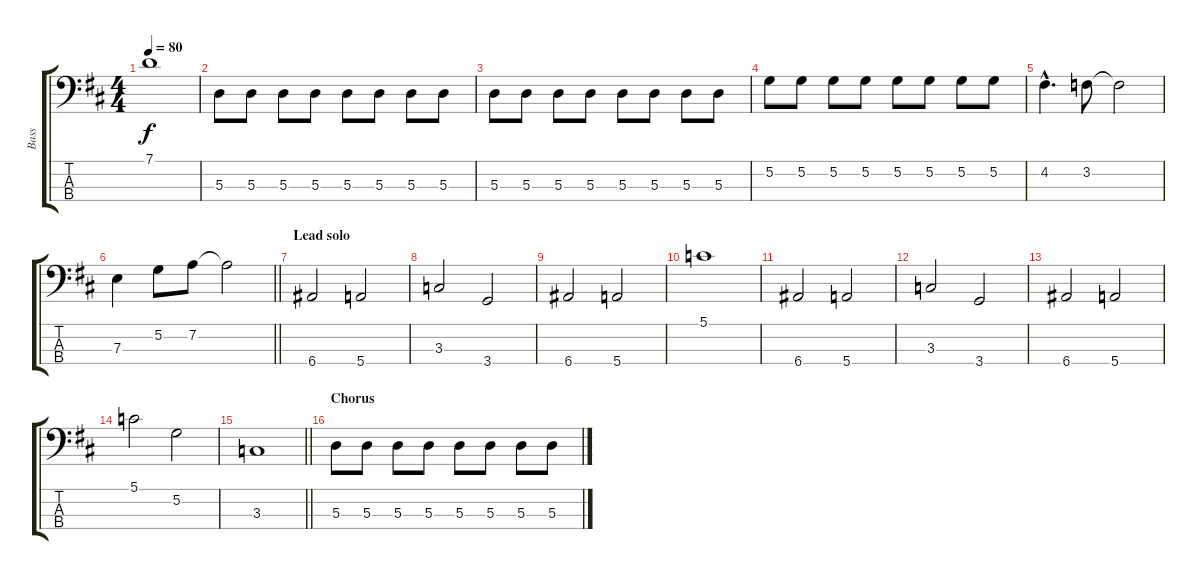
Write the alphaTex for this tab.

\track ("Bass" "Bass") {instrument fretlessbass}
\staff {score tabs}
\tuning (G2 D2 A1 E1) {hide}
\ts (4 4)
\tempo 80
\clef f4
\ks d
7.1.1{dy f} |
5.3.8 5.3.8 5.3.8 5.3.8 5.3.8 5.3.8 5.3.8 5.3.8 |
5.3.8 5.3.8 5.3.8 5.3.8 5.3.8 5.3.8 5.3.8 5.3.8 |
5.2.8 5.2.8 5.2.8 5.2.8 5.2.8 5.2.8 5.2.8 5.2.8 |
4.2{hac}.4{d} 3.2.8 3.2{t}.2 |
\barLineRight lightlight
7.3.4 5.2.8 7.2.8 7.2{t}.2 |
\section ("" "Lead solo")
6.4.2 5.4.2 |
3.3.2 3.4.2 |
6.4.2 5.4.2 |
5.1.1 |
6.4.2 5.4.2 |
3.3.2 3.4.2 |
6.4.2 5.4.2 |
5.1.2 5.2.2 |
\barLineRight lightlight
3.3.1 |
\section ("" "Chorus")
5.3.8 5.3.8 5.3.8 5.3.8 5.3.8 5.3.8 5.3.8 5.3.8
